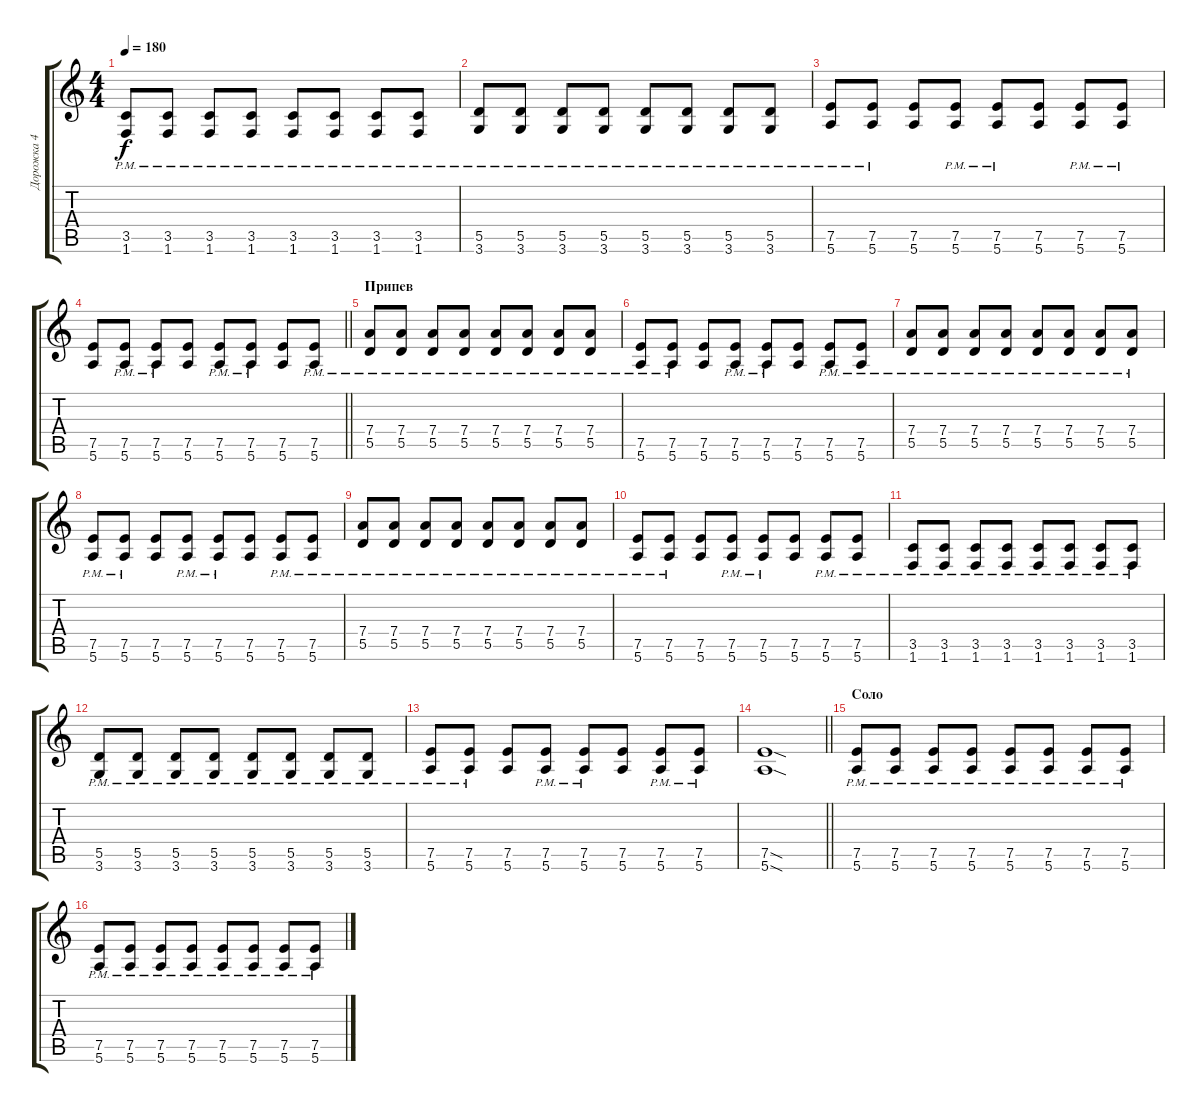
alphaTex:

\track ("Дорожка 4" "Дорожка 4") {instrument overdrivenguitar}
\staff {score tabs}
\tuning (E4 B3 G3 D3 A2 E2) {hide}
\ts (4 4)
\tempo 180
\clef g2
\ks c
(3.5{pm} 1.6{pm}).8{dy f} (3.5{pm} 1.6{pm}).8 (3.5{pm} 1.6{pm}).8 (3.5{pm} 1.6{pm}).8 (3.5{pm} 1.6{pm}).8 (3.5{pm} 1.6{pm}).8 (3.5{pm} 1.6{pm}).8 (3.5{pm} 1.6{pm}).8 |
(5.5{pm} 3.6{pm}).8 (5.5{pm} 3.6{pm}).8 (5.5{pm} 3.6{pm}).8 (5.5{pm} 3.6{pm}).8 (5.5{pm} 3.6{pm}).8 (5.5{pm} 3.6{pm}).8 (5.5{pm} 3.6{pm}).8 (5.5{pm} 3.6{pm}).8 |
(7.5{pm} 5.6{pm}).8 (7.5{pm} 5.6{pm}).8 (7.5 5.6).8 (7.5{pm} 5.6{pm}).8 (7.5{pm} 5.6{pm}).8 (7.5 5.6).8 (7.5{pm} 5.6{pm}).8 (7.5{pm} 5.6{pm}).8 |
\barLineRight lightlight
(7.5 5.6).8 (7.5{pm} 5.6{pm}).8 (7.5{pm} 5.6{pm}).8 (7.5 5.6).8 (7.5{pm} 5.6{pm}).8 (7.5{pm} 5.6{pm}).8 (7.5 5.6).8 (7.5{pm} 5.6{pm}).8 |
\section ("" "Припев")
(7.4{pm} 5.5{pm}).8 (7.4{pm} 5.5{pm}).8 (7.4{pm} 5.5{pm}).8 (7.4{pm} 5.5{pm}).8 (7.4{pm} 5.5{pm}).8 (7.4{pm} 5.5{pm}).8 (7.4{pm} 5.5{pm}).8 (7.4{pm} 5.5{pm}).8 |
(7.5{pm} 5.6{pm}).8 (7.5{pm} 5.6{pm}).8 (7.5 5.6).8 (7.5{pm} 5.6{pm}).8 (7.5{pm} 5.6{pm}).8 (7.5 5.6).8 (7.5{pm} 5.6{pm}).8 (7.5{pm} 5.6{pm}).8 |
(7.4{pm} 5.5{pm}).8 (7.4{pm} 5.5{pm}).8 (7.4{pm} 5.5{pm}).8 (7.4{pm} 5.5{pm}).8 (7.4{pm} 5.5{pm}).8 (7.4{pm} 5.5{pm}).8 (7.4{pm} 5.5{pm}).8 (7.4{pm} 5.5{pm}).8 |
(7.5{pm} 5.6{pm}).8 (7.5{pm} 5.6{pm}).8 (7.5 5.6).8 (7.5{pm} 5.6{pm}).8 (7.5{pm} 5.6{pm}).8 (7.5 5.6).8 (7.5{pm} 5.6{pm}).8 (7.5{pm} 5.6{pm}).8 |
(7.4{pm} 5.5{pm}).8 (7.4{pm} 5.5{pm}).8 (7.4{pm} 5.5{pm}).8 (7.4{pm} 5.5{pm}).8 (7.4{pm} 5.5{pm}).8 (7.4{pm} 5.5{pm}).8 (7.4{pm} 5.5{pm}).8 (7.4{pm} 5.5{pm}).8 |
(7.5{pm} 5.6{pm}).8 (7.5{pm} 5.6{pm}).8 (7.5 5.6).8 (7.5{pm} 5.6{pm}).8 (7.5{pm} 5.6{pm}).8 (7.5 5.6).8 (7.5{pm} 5.6{pm}).8 (7.5{pm} 5.6{pm}).8 |
(3.5{pm} 1.6{pm}).8 (3.5{pm} 1.6{pm}).8 (3.5{pm} 1.6{pm}).8 (3.5{pm} 1.6{pm}).8 (3.5{pm} 1.6{pm}).8 (3.5{pm} 1.6{pm}).8 (3.5{pm} 1.6{pm}).8 (3.5{pm} 1.6{pm}).8 |
(5.5{pm} 3.6{pm}).8 (5.5{pm} 3.6{pm}).8 (5.5{pm} 3.6{pm}).8 (5.5{pm} 3.6{pm}).8 (5.5{pm} 3.6{pm}).8 (5.5{pm} 3.6{pm}).8 (5.5{pm} 3.6{pm}).8 (5.5{pm} 3.6{pm}).8 |
(7.5{pm} 5.6{pm}).8 (7.5{pm} 5.6{pm}).8 (7.5 5.6).8 (7.5{pm} 5.6{pm}).8 (7.5{pm} 5.6{pm}).8 (7.5 5.6).8 (7.5{pm} 5.6{pm}).8 (7.5{pm} 5.6{pm}).8 |
\barLineRight lightlight
(7.5{sod} 5.6{sod}).1 |
\section ("" "Соло")
(7.5{pm} 5.6{pm}).8 (7.5{pm} 5.6{pm}).8 (7.5{pm} 5.6{pm}).8 (7.5{pm} 5.6{pm}).8 (7.5{pm} 5.6{pm}).8 (7.5{pm} 5.6{pm}).8 (7.5{pm} 5.6{pm}).8 (7.5{pm} 5.6{pm}).8 |
(7.5{pm} 5.6{pm}).8 (7.5{pm} 5.6{pm}).8 (7.5{pm} 5.6{pm}).8 (7.5{pm} 5.6{pm}).8 (7.5{pm} 5.6{pm}).8 (7.5{pm} 5.6{pm}).8 (7.5{pm} 5.6{pm}).8 (7.5{pm} 5.6{pm}).8
